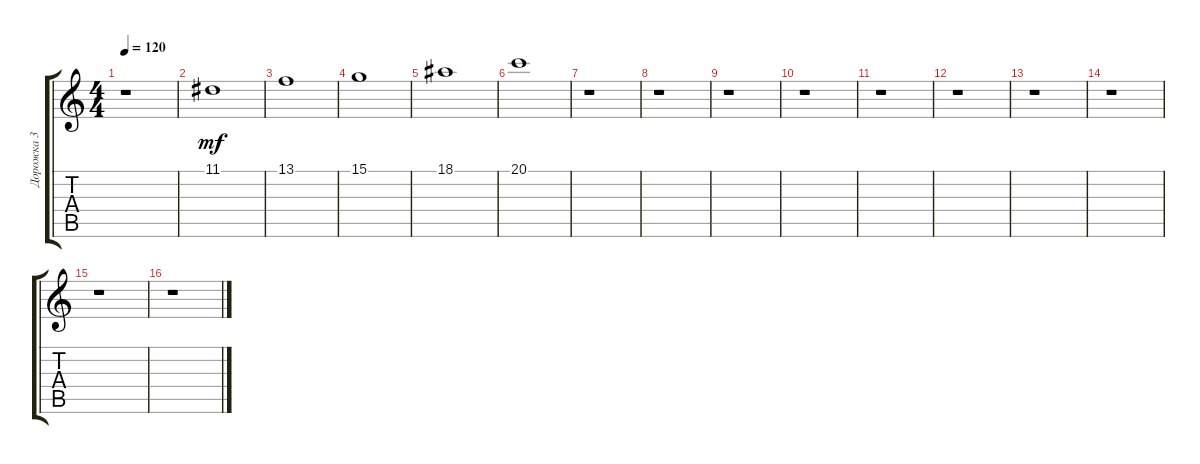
\track ("Дорожка 3" "Дорожка 3") {instrument tubularbells}
\staff {score tabs}
\tuning (E4 B3 G3 D3 A2 E2) {hide}
\ts (4 4)
\tempo 120
\clef g2
\ks c
r.1{dy mf} |
11.1.1 |
13.1.1 |
15.1.1 |
18.1.1 |
20.1.1 |
r.1 |
r.1 |
r.1 |
r.1 |
r.1 |
r.1 |
r.1 |
r.1 |
r.1 |
r.1
